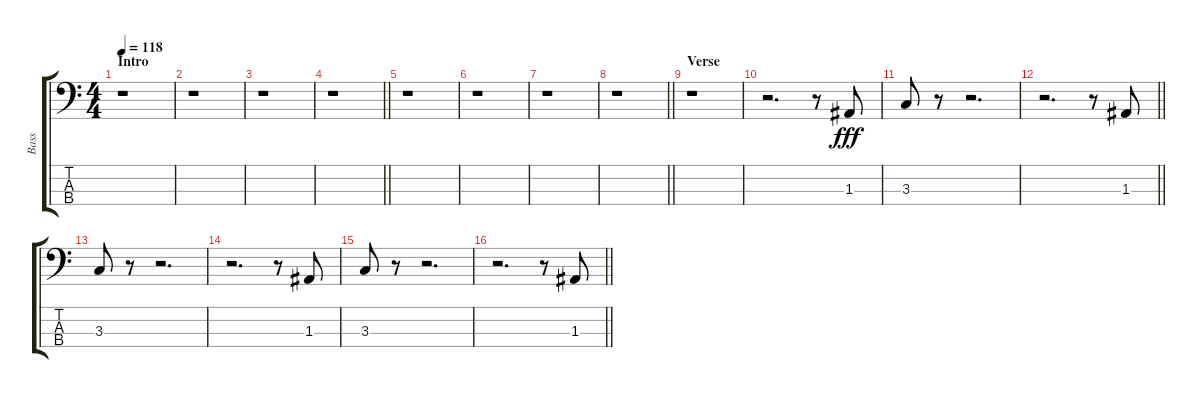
\track ("Bass" "Bass") {instrument electricbasspick}
\staff {score tabs}
\tuning (G2 D2 A1 D1) {hide}
\ts (4 4)
\section ("" "Intro")
\tempo 118
\clef f4
\ks c
r.1{dy fff instrument electricbasspick} |
r.1 |
r.1 |
\barLineRight lightlight
r.1 |
r.1 |
r.1 |
r.1 |
\barLineRight lightlight
r.1 |
\section ("" "Verse")
r.1 |
r.2{d} r.8 1.3.8 |
3.3.8 r.8 r.2{d} |
\barLineRight lightlight
r.2{d} r.8 1.3.8 |
3.3.8 r.8 r.2{d} |
r.2{d} r.8 1.3.8 |
3.3.8 r.8 r.2{d} |
\barLineRight lightlight
r.2{d} r.8 1.3.8
